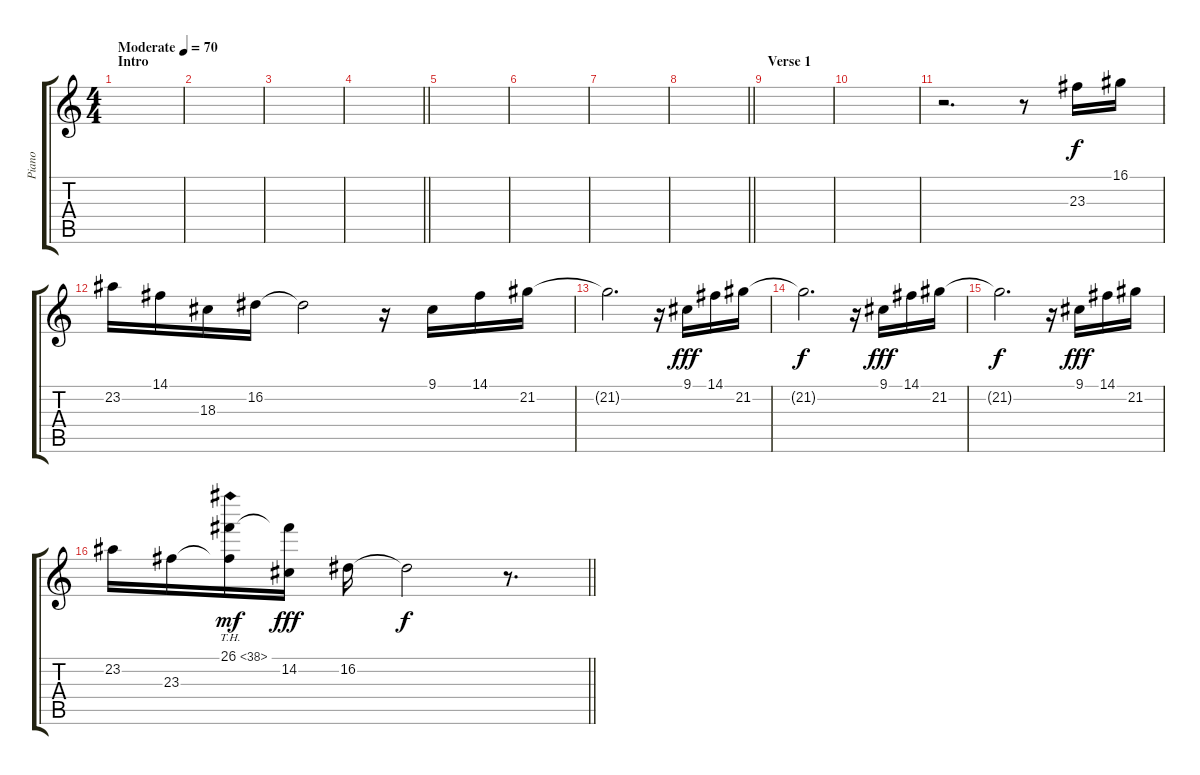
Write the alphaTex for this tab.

\track ("Piano" "Piano") {instrument electricgrandpiano}
\staff {score tabs}
\tuning (E4 B3 G3 D3 A2 E2) {hide}
\ts (4 4)
\section ("" "Intro")
\tempo (70 "Moderate")
\clef g2
\ks c
|
|
|
\barLineRight lightlight
|
\section ("" "")
|
|
|
\barLineRight lightlight
|
\section ("" "Verse 1")
|
|
r.2{d} r.8 23.3.16 16.1.16 |
23.2.16 14.1.16 18.3.16 16.2.16 16.2{t}.2 r.16 9.1.16 14.1.16 21.2.16 |
21.2{t}.2{d dy f} r.16 9.1.16{dy fff} 14.1.16 21.2.16 |
21.2{t}.2{d dy f} r.16 9.1.16{dy fff} 14.1.16 21.2.16 |
21.2{t}.2{d dy f} r.16 9.1.16{dy fff} 14.1.16 21.2.16 |
\barLineRight lightlight
23.2.16 23.3.16 (26.1{th 12} 23.3{t}).16{dy mf} (26.1{t} 14.2).16{dy fff} 16.2.16 16.2{t}.2{dy f} r.8{d}
